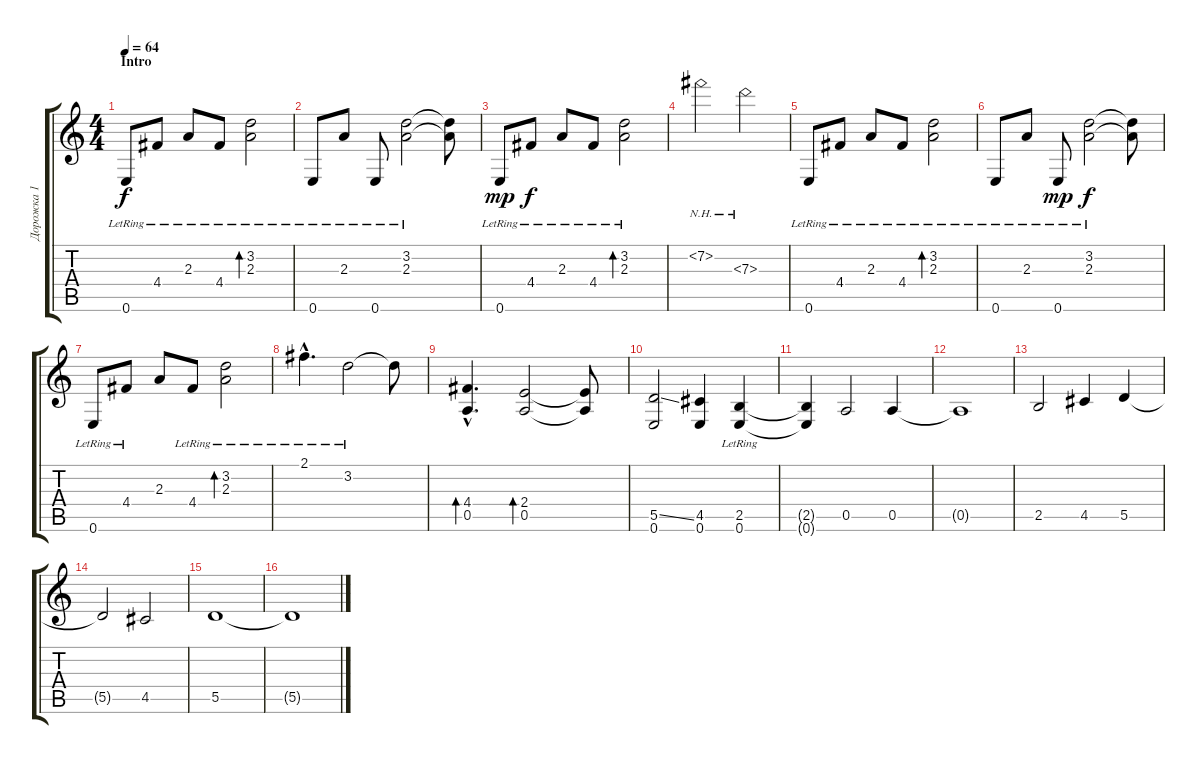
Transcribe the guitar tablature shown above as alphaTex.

\track ("Дорожка 1" "Дорожка 1") {instrument electricguitarjazz}
\staff {score tabs}
\tuning (E4 B3 G3 D3 A2 E2) {hide}
\ts (4 4)
\section ("" "Intro")
\tempo 64
\clef g2
\ks c
0.6{lr}.8{dy f instrument electricguitarjazz} 4.4{lr}.8 2.3{lr}.8 4.4{lr}.8 (3.2{lr} 2.3{lr}).2{bd 60} |
0.6{lr}.8 2.3{lr}.8 0.6{lr}.8 (3.2{lr} 2.3{lr}).2 (3.2{t} 2.3{t}).8 |
0.6{lr}.8{dy mp} 4.4{lr}.8{dy f} 2.3{lr}.8 4.4{lr}.8 (3.2{lr} 2.3{lr}).2{bd 120} |
7.2{nh}.2 7.3{nh}.2 |
0.6{lr}.8 4.4{lr}.8 2.3{lr}.8 4.4{lr}.8 (3.2{lr} 2.3{lr}).2{bd 240} |
0.6{lr}.8 2.3{lr}.8 0.6{lr}.8{dy mp} (3.2{lr} 2.3{lr}).2{dy f} (3.2{t} 2.3{t}).8 |
0.6{lr}.8 4.4{lr}.8 2.3.8 4.4{lr}.8 (3.2{lr} 2.3{lr}).2{bd 120} |
2.1{hac lr}.4{d} 3.2{lr}.2 3.2{t}.8 |
(4.4{hac} 0.5{hac}).4{d bd 120} (2.4 0.5).2{bd 120} (2.4{t} 0.5{t}).8 |
(5.5{ss} 0.6).2 (4.5 0.6).4 (2.5{lr} 0.6{lr}).4 |
(2.5{t} 0.6{t}).4 0.5.2 0.5.4 |
0.5{t}.1 |
2.5.2 4.5.4 5.5.4 |
5.5{t}.2 4.5.2 |
5.5.1 |
5.5{t}.1
